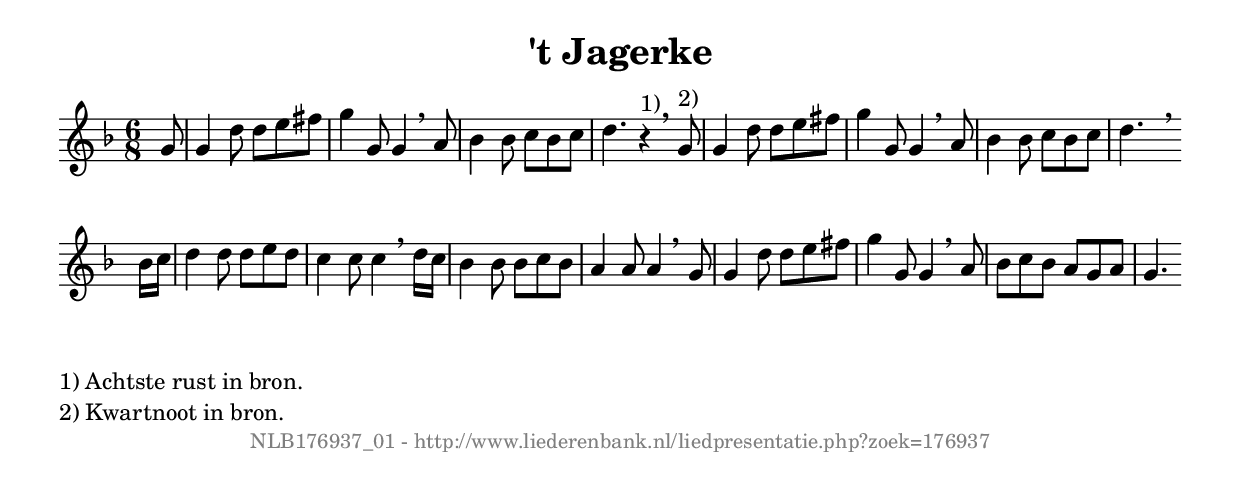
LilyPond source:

%
% produced by wce2krn 1.64 (7 June 2014)
%
\version"2.16"
#(append! paper-alist '(("long" . (cons (* 210 mm) (* 2000 mm)))))
#(set-default-paper-size "long")
sb = {\breathe}
mBreak = {\breathe }
bBreak = {\breathe }
x = {\once\override NoteHead #'style = #'cross }
gl=\glissando
itime={\override Staff.TimeSignature #'stencil = ##f }
ficta = {\once\set suggestAccidentals = ##t}
fine = {\once\override Score.RehearsalMark #'self-alignment-X = #1 \mark \markup {\italic{Fine}}}
dc = {\once\override Score.RehearsalMark #'self-alignment-X = #1 \mark \markup {\italic{D.C.}}}
dcf = {\once\override Score.RehearsalMark #'self-alignment-X = #1 \mark \markup {\italic{D.C. al Fine}}}
dcc = {\once\override Score.RehearsalMark #'self-alignment-X = #1 \mark \markup {\italic{D.C. al Coda}}}
ds = {\once\override Score.RehearsalMark #'self-alignment-X = #1 \mark \markup {\italic{D.S.}}}
dsf = {\once\override Score.RehearsalMark #'self-alignment-X = #1 \mark \markup {\italic{D.S. al Fine}}}
dsc = {\once\override Score.RehearsalMark #'self-alignment-X = #1 \mark \markup {\italic{D.S. al Coda}}}
pv = {\set Score.repeatCommands = #'((volta "1"))}
sv = {\set Score.repeatCommands = #'((volta "2"))}
tv = {\set Score.repeatCommands = #'((volta "3"))}
qv = {\set Score.repeatCommands = #'((volta "4"))}
xv = {\set Score.repeatCommands = #'((volta #f))}
\header{ tagline = ""
title = "'t Jagerke"
}
\score {{
\key d \minor
\relative g'
{
\set melismaBusyProperties = #'()
\partial 32*4
\time 6/8
\tempo 4=120
\override Score.MetronomeMark #'transparent = ##t
\override Score.RehearsalMark #'break-visibility = #(vector #t #t #f)
g8 g4 d'8 d e fis g4 g,8 g4 \sb a8 bes4 bes8 c bes c d4. r4^"1)" \mBreak
g,8^"2)" g4 d'8 d e fis g4 g,8 g4 \sb a8 bes4 bes8 c bes c d4. s4 \bar ":|:" \bBreak
bes16 c d4 d8 d e d c4 c8 c4 \sb d16 c bes4 bes8 bes c bes a4 a8 a4 \mBreak
g8 g4 d'8 d e fis g4 g,8 g4 \sb a8 bes c bes a g a g4. \bar ":|"
 }}
 \midi { }
 \layout {
            indent = 0.0\cm
}
}
\markup { \wordwrap-string #" 
1) Achtste rust in bron.

2) Kwartnoot in bron.
"}
\markup { \vspace #0 } \markup { \with-color #grey \fill-line { \center-column { \smaller "NLB176937_01 - http://www.liederenbank.nl/liedpresentatie.php?zoek=176937" } } }
